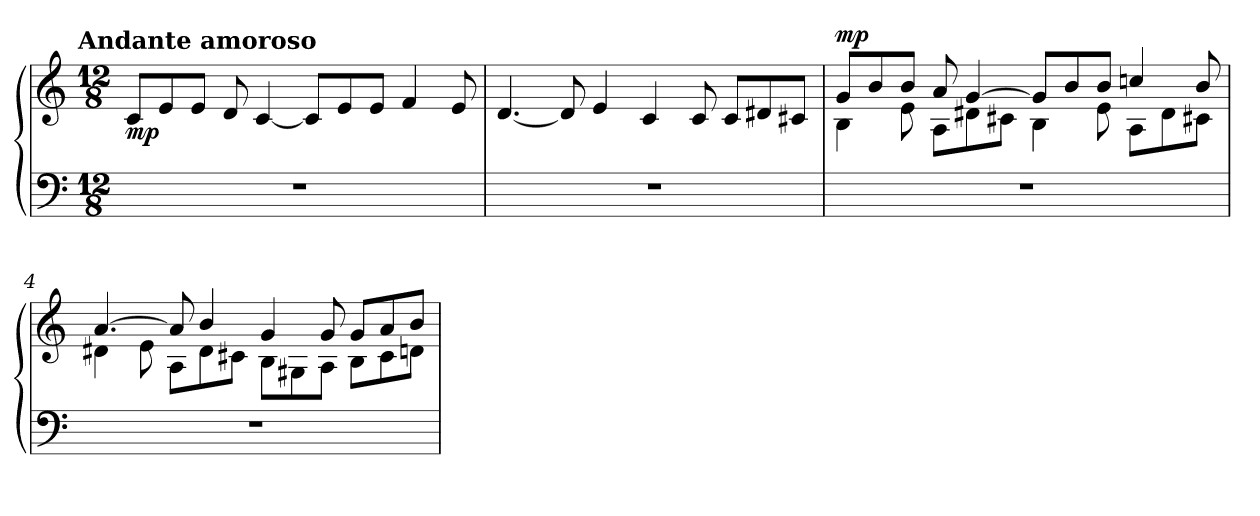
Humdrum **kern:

**kern	**kern	**dynam
*part1	*part1	*part1
*staff2	*staff1	*staff1/2
*clefF4	*clefG2	*
*k[]	*k[]	*
!!LO:TX:omd:t=Andante amoroso
*M12/8	*M12/8	*
*MM120	*MM120	*
=1	=1	=1
!	!	!LO:DY:b
1.r	8c/L	mp
.	8e/	.
.	8e/J	.
.	8d/	.
.	[4c/	.
.	8c/L]	.
.	8e/	.
.	8e/J	.
.	4f/	.
.	8e/	.
=2	=2	=2
1.r	[4.d/	.
.	8d/]	.
.	4e/	.
.	4c/	.
.	8c/	.
.	8c/L	.
.	8d#X/	.
.	8c#X/J	.
!!LO:LB:g=z
=3	=3	=3
*	*^	*
!	!	!	!LO:DY:a
1.r	8g/L	4B\	mp
.	8b/	.	.
.	8b/J	8e\	.
.	8a/	8A\L	.
.	[4g/	8d#X\	.
.	.	8c#X\J	.
.	8g/L]	4B\	.
.	8b/	.	.
.	8b/J	8e\	.
.	4ccn/	8A\L	.
.	.	8d#\	.
.	8b/	8c#X\J	.
=4	=4	=4	=4
1.r	[4.a/	4d#X\	.
.	.	8e\	.
.	8a/]	8A\L	.
.	4b/	8d#\	.
.	.	8c#X\J	.
.	4g/	8B\L	.
.	.	8G#X\	.
.	8g/	8A\J	.
.	8g/L	8B\L	.
.	8a/	8c#\	.
.	8b/J	8dn\J	.
*	*v	*v	*
=	=	=
*-	*-	*-
